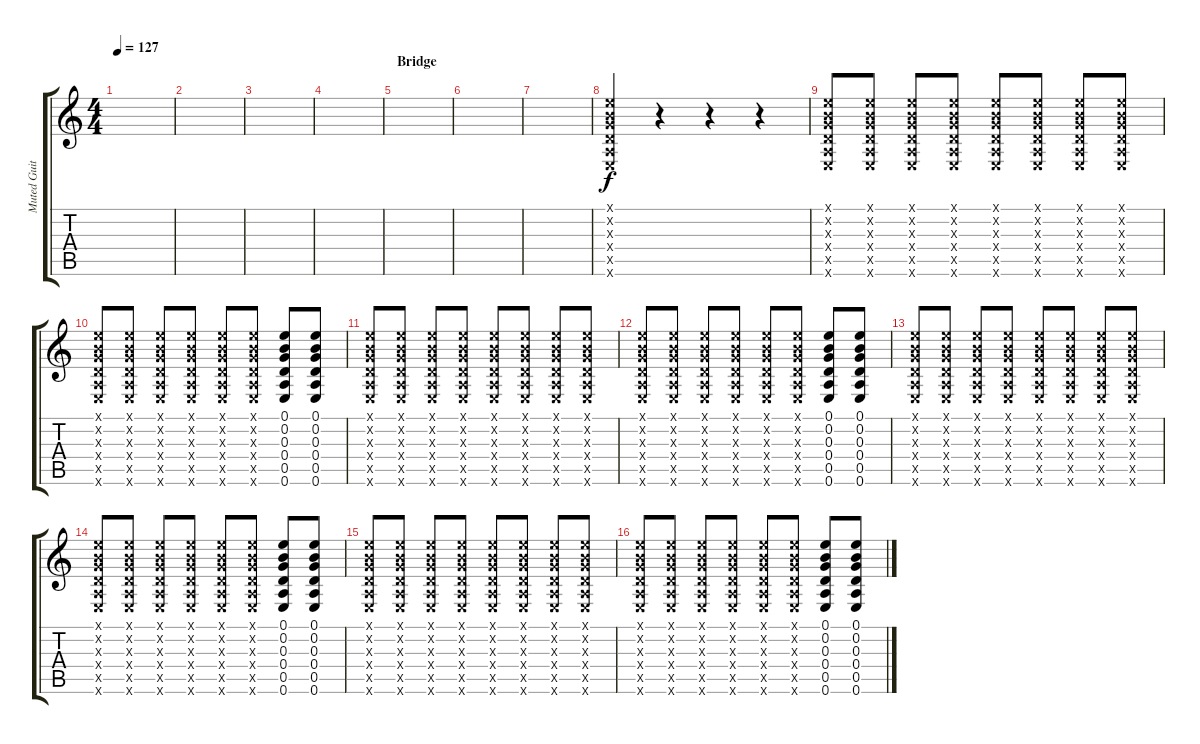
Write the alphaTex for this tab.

\track ("Muted Guitar" "Muted Guit") {instrument overdrivenguitar}
\staff {score tabs}
\tuning (E4 B3 G3 D3 A2 E2) {hide}
\ts (4 4)
\tempo 127
\clef g2
\ks c
|
|
|
|
\section ("" "Bridge")
|
|
|
(0.1{x} 0.2{x} 0.3{x} 0.4{x} 0.5{x} 0.6{x}).4 r.4 r.4 r.4 |
(0.1{x} 0.2{x} 0.3{x} 0.4{x} 0.5{x} 0.6{x}).8{dy f balance 12} (0.1{x} 0.2{x} 0.3{x} 0.4{x} 0.5{x} 0.6{x}).8 (0.1{x} 0.2{x} 0.3{x} 0.4{x} 0.5{x} 0.6{x}).8 (0.1{x} 0.2{x} 0.3{x} 0.4{x} 0.5{x} 0.6{x}).8 (0.1{x} 0.2{x} 0.3{x} 0.4{x} 0.5{x} 0.6{x}).8 (0.1{x} 0.2{x} 0.3{x} 0.4{x} 0.5{x} 0.6{x}).8 (0.1{x} 0.2{x} 0.3{x} 0.4{x} 0.5{x} 0.6{x}).8 (0.1{x} 0.2{x} 0.3{x} 0.4{x} 0.5{x} 0.6{x}).8 |
(0.1{x} 0.2{x} 0.3{x} 0.4{x} 0.5{x} 0.6{x}).8 (0.1{x} 0.2{x} 0.3{x} 0.4{x} 0.5{x} 0.6{x}).8 (0.1{x} 0.2{x} 0.3{x} 0.4{x} 0.5{x} 0.6{x}).8 (0.1{x} 0.2{x} 0.3{x} 0.4{x} 0.5{x} 0.6{x}).8 (0.1{x} 0.2{x} 0.3{x} 0.4{x} 0.5{x} 0.6{x}).8 (0.1{x} 0.2{x} 0.3{x} 0.4{x} 0.5{x} 0.6{x}).8 (0.1 0.2 0.3 0.4 0.5 0.6).8 (0.1 0.2 0.3 0.4 0.5 0.6).8 |
(0.1{x} 0.2{x} 0.3{x} 0.4{x} 0.5{x} 0.6{x}).8 (0.1{x} 0.2{x} 0.3{x} 0.4{x} 0.5{x} 0.6{x}).8 (0.1{x} 0.2{x} 0.3{x} 0.4{x} 0.5{x} 0.6{x}).8 (0.1{x} 0.2{x} 0.3{x} 0.4{x} 0.5{x} 0.6{x}).8 (0.1{x} 0.2{x} 0.3{x} 0.4{x} 0.5{x} 0.6{x}).8 (0.1{x} 0.2{x} 0.3{x} 0.4{x} 0.5{x} 0.6{x}).8 (0.1{x} 0.2{x} 0.3{x} 0.4{x} 0.5{x} 0.6{x}).8 (0.1{x} 0.2{x} 0.3{x} 0.4{x} 0.5{x} 0.6{x}).8 |
(0.1{x} 0.2{x} 0.3{x} 0.4{x} 0.5{x} 0.6{x}).8 (0.1{x} 0.2{x} 0.3{x} 0.4{x} 0.5{x} 0.6{x}).8 (0.1{x} 0.2{x} 0.3{x} 0.4{x} 0.5{x} 0.6{x}).8 (0.1{x} 0.2{x} 0.3{x} 0.4{x} 0.5{x} 0.6{x}).8 (0.1{x} 0.2{x} 0.3{x} 0.4{x} 0.5{x} 0.6{x}).8 (0.1{x} 0.2{x} 0.3{x} 0.4{x} 0.5{x} 0.6{x}).8 (0.1 0.2 0.3 0.4 0.5 0.6).8 (0.1 0.2 0.3 0.4 0.5 0.6).8 |
(0.1{x} 0.2{x} 0.3{x} 0.4{x} 0.5{x} 0.6{x}).8 (0.1{x} 0.2{x} 0.3{x} 0.4{x} 0.5{x} 0.6{x}).8 (0.1{x} 0.2{x} 0.3{x} 0.4{x} 0.5{x} 0.6{x}).8 (0.1{x} 0.2{x} 0.3{x} 0.4{x} 0.5{x} 0.6{x}).8 (0.1{x} 0.2{x} 0.3{x} 0.4{x} 0.5{x} 0.6{x}).8 (0.1{x} 0.2{x} 0.3{x} 0.4{x} 0.5{x} 0.6{x}).8 (0.1{x} 0.2{x} 0.3{x} 0.4{x} 0.5{x} 0.6{x}).8 (0.1{x} 0.2{x} 0.3{x} 0.4{x} 0.5{x} 0.6{x}).8 |
(0.1{x} 0.2{x} 0.3{x} 0.4{x} 0.5{x} 0.6{x}).8 (0.1{x} 0.2{x} 0.3{x} 0.4{x} 0.5{x} 0.6{x}).8 (0.1{x} 0.2{x} 0.3{x} 0.4{x} 0.5{x} 0.6{x}).8 (0.1{x} 0.2{x} 0.3{x} 0.4{x} 0.5{x} 0.6{x}).8 (0.1{x} 0.2{x} 0.3{x} 0.4{x} 0.5{x} 0.6{x}).8 (0.1{x} 0.2{x} 0.3{x} 0.4{x} 0.5{x} 0.6{x}).8 (0.1 0.2 0.3 0.4 0.5 0.6).8 (0.1 0.2 0.3 0.4 0.5 0.6).8 |
(0.1{x} 0.2{x} 0.3{x} 0.4{x} 0.5{x} 0.6{x}).8 (0.1{x} 0.2{x} 0.3{x} 0.4{x} 0.5{x} 0.6{x}).8 (0.1{x} 0.2{x} 0.3{x} 0.4{x} 0.5{x} 0.6{x}).8 (0.1{x} 0.2{x} 0.3{x} 0.4{x} 0.5{x} 0.6{x}).8 (0.1{x} 0.2{x} 0.3{x} 0.4{x} 0.5{x} 0.6{x}).8 (0.1{x} 0.2{x} 0.3{x} 0.4{x} 0.5{x} 0.6{x}).8 (0.1{x} 0.2{x} 0.3{x} 0.4{x} 0.5{x} 0.6{x}).8 (0.1{x} 0.2{x} 0.3{x} 0.4{x} 0.5{x} 0.6{x}).8 |
(0.1{x} 0.2{x} 0.3{x} 0.4{x} 0.5{x} 0.6{x}).8 (0.1{x} 0.2{x} 0.3{x} 0.4{x} 0.5{x} 0.6{x}).8 (0.1{x} 0.2{x} 0.3{x} 0.4{x} 0.5{x} 0.6{x}).8 (0.1{x} 0.2{x} 0.3{x} 0.4{x} 0.5{x} 0.6{x}).8 (0.1{x} 0.2{x} 0.3{x} 0.4{x} 0.5{x} 0.6{x}).8 (0.1{x} 0.2{x} 0.3{x} 0.4{x} 0.5{x} 0.6{x}).8 (0.1 0.2 0.3 0.4 0.5 0.6).8 (0.1 0.2 0.3 0.4 0.5 0.6).8
